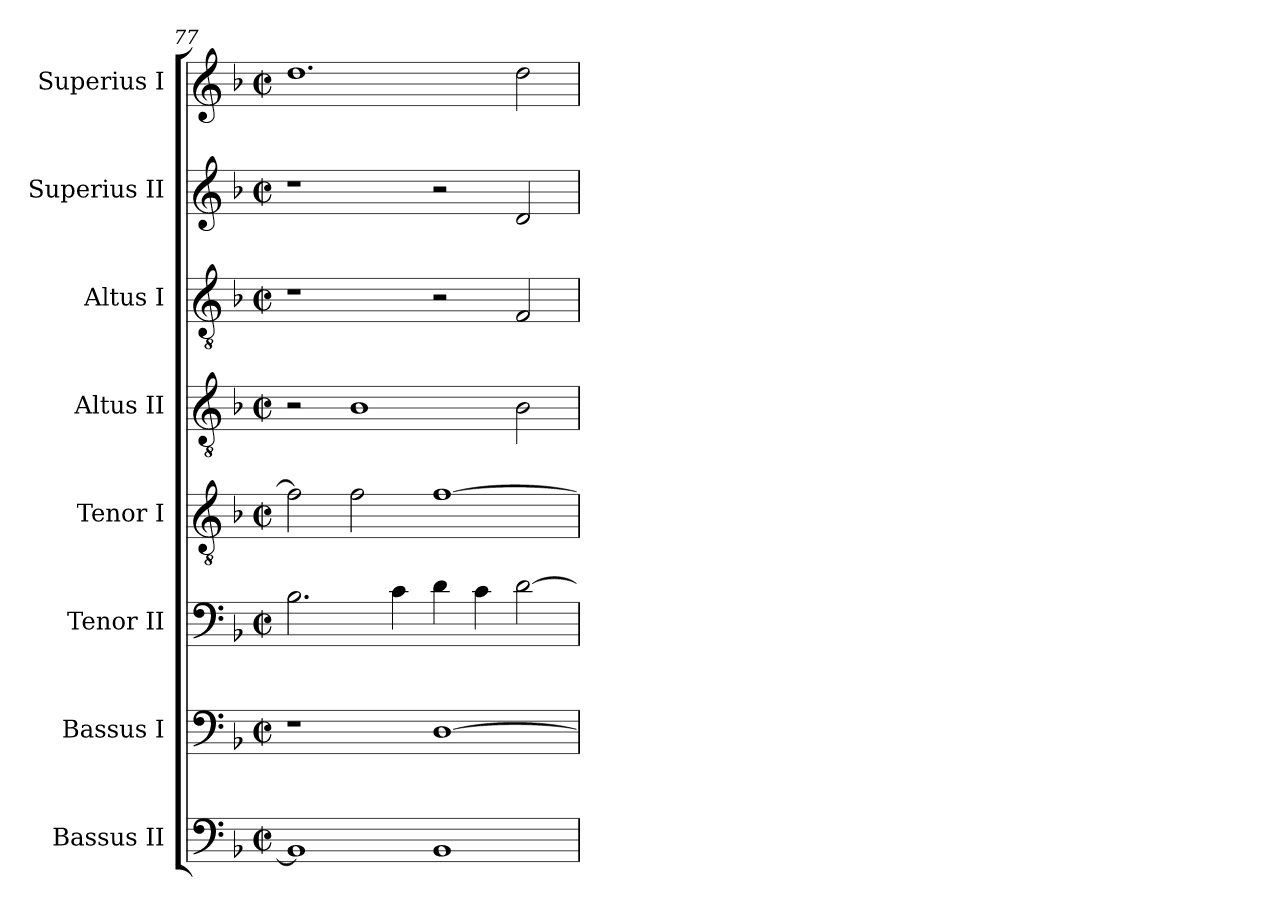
**kern	**kern	**kern	**kern	**kern	**kern	**kern	**kern
*part8	*part7	*part6	*part5	*part4	*part3	*part2	*part1
*staff8	*staff7	*staff6	*staff5	*staff4	*staff3	*staff2	*staff1
*I"Bassus II	*I"Bassus I	*I"Tenor II	*I"Tenor I	*I"Altus II	*I"Altus I	*I"Superius II	*I"Superius I
*I'B. II	*I'B. I	*I'T. II	*I'T. I	*I'A. II	*I'A. I	*I'S. II	*I'S. I
*clefF4	*clefF4	*clefF4	*clefGv2	*clefGv2	*clefGv2	*clefG2	*clefG2
*	*	*	*ITrd7c12	*ITrd7c12	*ITrd7c12	*	*
*k[b-]	*k[b-]	*k[b-]	*k[b-]	*k[b-]	*k[b-]	*k[b-]	*k[b-]
*F:	*F:	*F:	*F:	*F:	*F:	*F:	*F:
*M2/2	*M2/2	*M2/2	*M2/2	*M2/2	*M2/2	*M2/2	*M2/2
*met(c|)	*met(c|)	*met(c|)	*met(c|)	*met(c|)	*met(c|)	*met(c|)	*met(c|)
=77	=77	=77	=77	=77	=77	=77	=77
1BB-i]	1r	2.B-i\	2Fi\]	2r	1r	1r	1.ddi
.	.	.	2Fi\	1BB-i	.	.	.
.	.	4ci\	.	.	.	.	.
1BB-i	[>1Di	4di\	[>1Fi	.	2r	2r	.
.	.	4ci\	.	.	.	.	.
.	.	[>2di\	.	2BB-i\	2FFi/	2di/	2ddi\
=	=	=	=	=	=	=	=
*-	*-	*-	*-	*-	*-	*-	*-
